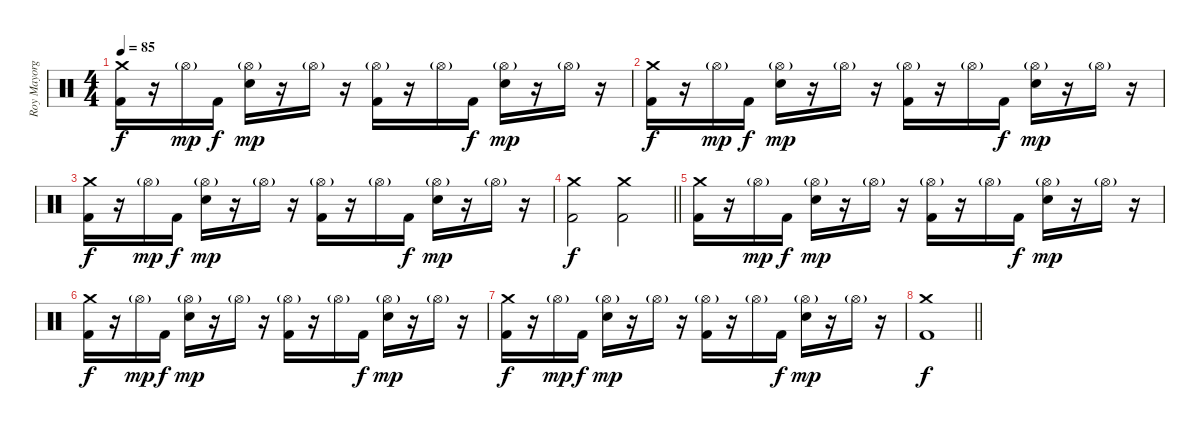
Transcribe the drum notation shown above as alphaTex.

\track ("Roy Mayorga" "Roy Mayorg") {instrument percussion}
\staff {score}
\articulation defaults
\ts (4 4)
\tempo 85
\clef neutral
\ks c
("Crash medium (hit)" "Kick (hit) 2").16{dy f} r.16 "Hi-Hat (open)"{g}.16{dy mp} "Kick (hit) 2".16{dy f} ("Hi-Hat (open)"{g} "Electric Snare (hit)").16{dy mp} r.16 "Hi-Hat (open)"{g}.16 r.16 ("Hi-Hat (open)"{g} "Kick (hit) 2").16 r.16 "Hi-Hat (open)"{g}.16 "Kick (hit) 2".16{dy f} ("Hi-Hat (open)"{g} "Electric Snare (hit)").16{dy mp} r.16 "Hi-Hat (open)"{g}.16 r.16 |
("Crash medium (hit)" "Kick (hit) 2").16{dy f} r.16 "Hi-Hat (open)"{g}.16{dy mp} "Kick (hit) 2".16{dy f} ("Hi-Hat (open)"{g} "Electric Snare (hit)").16{dy mp} r.16 "Hi-Hat (open)"{g}.16 r.16 ("Hi-Hat (open)"{g} "Kick (hit) 2").16 r.16 "Hi-Hat (open)"{g}.16 "Kick (hit) 2".16{dy f} ("Hi-Hat (open)"{g} "Electric Snare (hit)").16{dy mp} r.16 "Hi-Hat (open)"{g}.16 r.16 |
("Crash medium (hit)" "Kick (hit) 2").16{dy f} r.16 "Hi-Hat (open)"{g}.16{dy mp} "Kick (hit) 2".16{dy f} ("Hi-Hat (open)"{g} "Electric Snare (hit)").16{dy mp} r.16 "Hi-Hat (open)"{g}.16 r.16 ("Hi-Hat (open)"{g} "Kick (hit) 2").16 r.16 "Hi-Hat (open)"{g}.16 "Kick (hit) 2".16{dy f} ("Hi-Hat (open)"{g} "Electric Snare (hit)").16{dy mp} r.16 "Hi-Hat (open)"{g}.16 r.16 |
\barLineRight lightlight
("Crash medium (hit)" "Kick (hit) 2").2{dy f} ("Crash medium (hit)" "Kick (hit) 2").2 |
("Crash medium (hit)" "Kick (hit) 2").16 r.16 "Hi-Hat (open)"{g}.16{dy mp} "Kick (hit) 2".16{dy f} ("Hi-Hat (open)"{g} "Electric Snare (hit)").16{dy mp} r.16 "Hi-Hat (open)"{g}.16 r.16 ("Hi-Hat (open)"{g} "Kick (hit) 2").16 r.16 "Hi-Hat (open)"{g}.16 "Kick (hit) 2".16{dy f} ("Hi-Hat (open)"{g} "Electric Snare (hit)").16{dy mp} r.16 "Hi-Hat (open)"{g}.16 r.16 |
("Crash medium (hit)" "Kick (hit) 2").16{dy f} r.16 "Hi-Hat (open)"{g}.16{dy mp} "Kick (hit) 2".16{dy f} ("Hi-Hat (open)"{g} "Electric Snare (hit)").16{dy mp} r.16 "Hi-Hat (open)"{g}.16 r.16 ("Hi-Hat (open)"{g} "Kick (hit) 2").16 r.16 "Hi-Hat (open)"{g}.16 "Kick (hit) 2".16{dy f} ("Hi-Hat (open)"{g} "Electric Snare (hit)").16{dy mp} r.16 "Hi-Hat (open)"{g}.16 r.16 |
("Crash medium (hit)" "Kick (hit) 2").16{dy f} r.16 "Hi-Hat (open)"{g}.16{dy mp} "Kick (hit) 2".16{dy f} ("Hi-Hat (open)"{g} "Electric Snare (hit)").16{dy mp} r.16 "Hi-Hat (open)"{g}.16 r.16 ("Hi-Hat (open)"{g} "Kick (hit) 2").16 r.16 "Hi-Hat (open)"{g}.16 "Kick (hit) 2".16{dy f} ("Hi-Hat (open)"{g} "Electric Snare (hit)").16{dy mp} r.16 "Hi-Hat (open)"{g}.16 r.16 |
\barLineRight lightlight
("Crash medium (hit)" "Kick (hit) 2").1{dy f}
